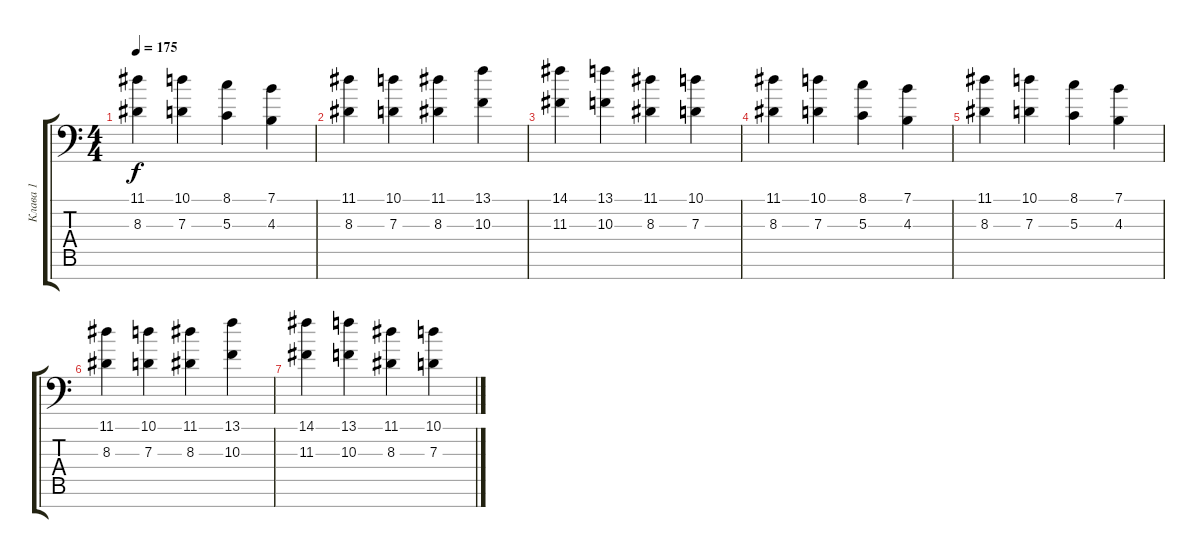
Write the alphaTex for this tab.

\track ("Клава 1" "Клава 1") {instrument pad4choir}
\staff {score tabs}
\tuning (E4 B3 G3 D3 A2 E2 A1) {hide}
\ts (4 4)
\tempo 175
\clef f4
\ks c
(11.1 8.3).4{dy f} (10.1 7.3).4 (8.1 5.3).4 (7.1 4.3).4 |
(11.1 8.3).4 (10.1 7.3).4 (11.1 8.3).4 (13.1 10.3).4 |
(14.1 11.3).4 (13.1 10.3).4 (11.1 8.3).4 (10.1 7.3).4 |
(11.1 8.3).4 (10.1 7.3).4 (8.1 5.3).4 (7.1 4.3).4 |
(11.1 8.3).4 (10.1 7.3).4 (8.1 5.3).4 (7.1 4.3).4 |
(11.1 8.3).4 (10.1 7.3).4 (11.1 8.3).4 (13.1 10.3).4 |
(14.1 11.3).4 (13.1 10.3).4 (11.1 8.3).4 (10.1 7.3).4
